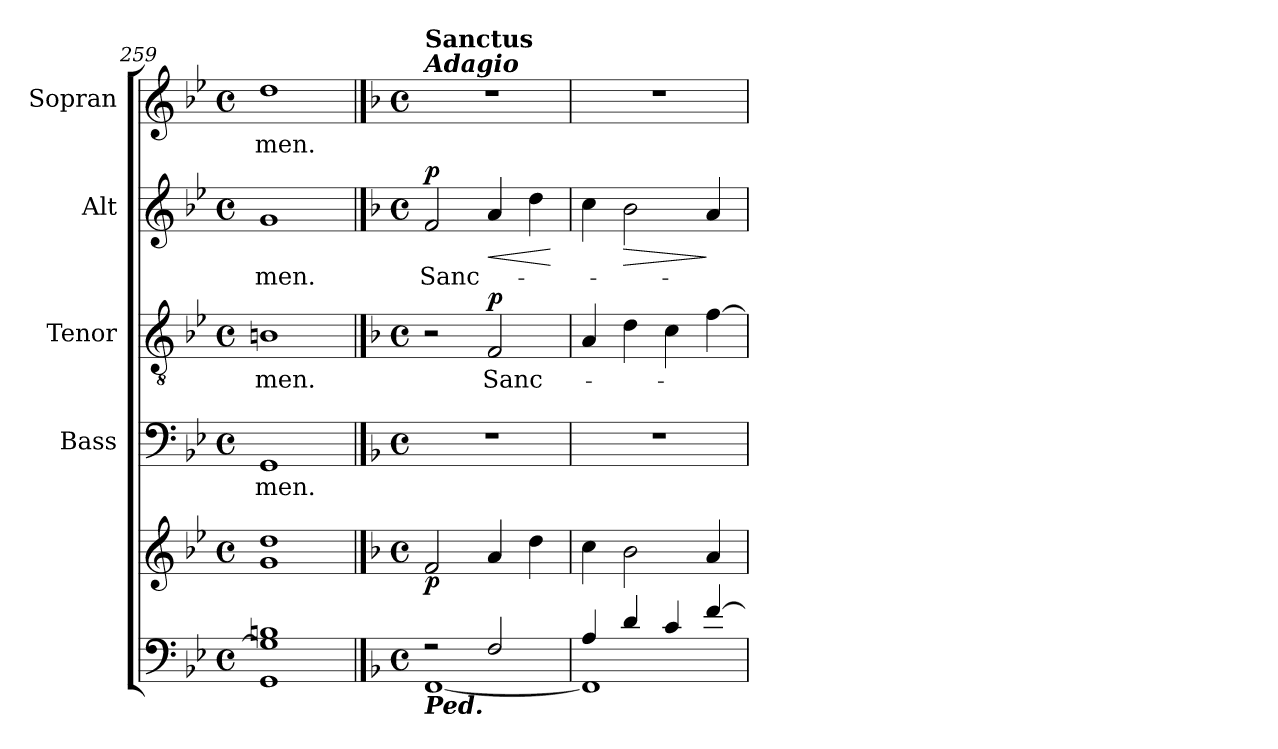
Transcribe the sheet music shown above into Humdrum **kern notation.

**kern	**kern	**dynam	**kern	**text	**kern	**text	**dynam	**kern	**text	**dynam	**kern	**text
*part5	*part5	*part5	*part4	*part4	*part3	*part3	*part3	*part2	*part2	*part2	*part1	*part1
*staff6	*staff5	*staff5/6	*staff4	*staff4	*staff3	*staff3	*staff3	*staff2	*staff2	*staff2	*staff1	*staff1
*	*	*	*I"Bass	*	*I"Tenor	*	*	*I"Alt	*	*	*I"Sopran	*
*	*	*	*I'B.	*	*I'T.	*	*	*I'A.	*	*	*I'S.	*
*clefF4	*clefG2	*	*clefF4	*	*clefGv2	*	*	*clefG2	*	*	*clefG2	*
*k[b-e-]	*k[b-e-]	*	*k[b-e-]	*	*k[b-e-]	*	*	*k[b-e-]	*	*	*k[b-e-]	*
*B-:	*B-:	*	*B-:	*	*B-:	*	*	*B-:	*	*	*B-:	*
*M4/4	*M4/4	*	*M4/4	*	*M4/4	*	*	*M4/4	*	*	*M4/4	*
*met(c)	*met(c)	*	*met(c)	*	*met(c)	*	*	*met(c)	*	*	*met(c)	*
=259	=259	=259	=259	=259	=259	=259	=259	=259	=259	=259	=259	=259
*^	*^	*	*	*	*	*	*	*	*	*	*	*
!	!	!	!	!	!	!LO:LY:b	!	!LO:LY:b	!	!	!LO:LY:b	!	!	!LO:LY:b
1Bn	1GG 1G]	1dd	1g	.	1GG	-men.	1Bn	-men.	.	1g	-men.	.	1dd	-men.
*	*	*v	*v	*	*	*	*	*	*	*	*	*	*	*
!!LO:LB:g=z
==260	==260	==260	==260	==260	==260	==260	==260	==260	==260	==260	==260	==260	==260
*k[b-]	*	*k[b-]	*	*k[b-]	*	*k[b-]	*	*	*k[b-]	*	*	*k[b-]	*
*F:	*	*F:	*	*F:	*	*F:	*	*	*F:	*	*	*F:	*
*M4/4	*	*M4/4	*	*M4/4	*	*M4/4	*	*	*M4/4	*	*	*M4/4	*
*met(c)	*	*met(c)	*	*met(c)	*	*met(c)	*	*	*met(c)	*	*	*met(c)	*
*	*	*^	*	*	*	*	*	*	*	*	*	*	*
!	!	!	!	!	!	!	!	!	!	!	!	!	!LO:TX:a:Bi:t=Adagio	!
!	!	!	!	!	!	!	!	!	!	!	!	!	!LO:TX:a:B:t=Sanctus	!
!LO:TX:b:Bi:t=Ped.	!	!	!	!	!	!	!	!	!	!	!	!	!	!
!	!	!	!	!LO:DY:b	!	!	!	!	!	!	!LO:LY:b	!LO:DY:a	!	!
*	*	*v	*v	*	*	*	*	*	*	*	*	*	*	*
2rF	[<1FF	2f/	p	1r	.	2r	.	.	2f/	Sanc-	p	1r	.
!	!	!	!	!	!	!	!LO:LY:b	!LO:DY:a	!	!	!LO:HP:b	!	!
2F/	.	4a/	.	.	.	2F/	Sanc-	p	4a/	.	<	.	.
.	.	4dd\	.	.	.	.	.	.	4dd\	.	.	.	.
*v	*v	*	*	*	*	*	*	*	*	*	*	*	*
.	.	.	.	.	.	.	.	.	.	[	.	.
=261	=261	=261	=261	=261	=261	=261	=261	=261	=261	=261	=261	=261
*^	*	*	*	*	*	*	*	*	*	*	*	*
4A/	1FF]	4cc\	.	1r	.	4A/	.	.	4cc\	.	.	1r	.
!	!	!	!	!	!	!	!	!	!	!	!LO:HP:b	!	!
4d/	.	2b-\	.	.	.	4d\	.	.	2b-\	.	>	.	.
4c/	.	.	.	.	.	4c\	.	.	.	.	.	.	.
[>4f/	.	4a/	.	.	.	[4f\	.	.	4a/	.	]	.	.
*v	*v	*	*	*	*	*	*	*	*	*	*	*	*
=	=	=	=	=	=	=	=	=	=	=	=	=
*-	*-	*-	*-	*-	*-	*-	*-	*-	*-	*-	*-	*-
